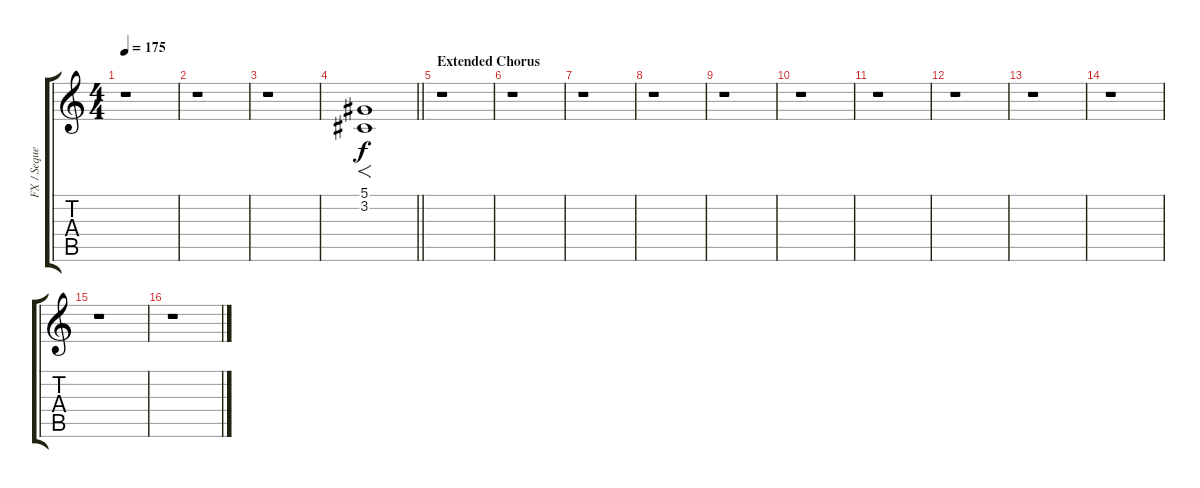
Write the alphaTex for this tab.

\track ("FX / Sequencer" "FX / Seque") {instrument reversecymbal}
\staff {score tabs}
\tuning (Eb4 Bb3 Gb3 Db3 Ab2 Db2) {hide}
\ts (4 4)
\tempo 175
\clef g2
\ks c
r.1{dy f} |
r.1 |
r.1 |
\barLineRight lightlight
(5.1 3.2).1{f} |
\section ("" "Extended Chorus")
r.1 |
r.1 |
r.1 |
r.1 |
r.1 |
r.1 |
r.1 |
r.1 |
r.1 |
r.1 |
r.1 |
r.1
